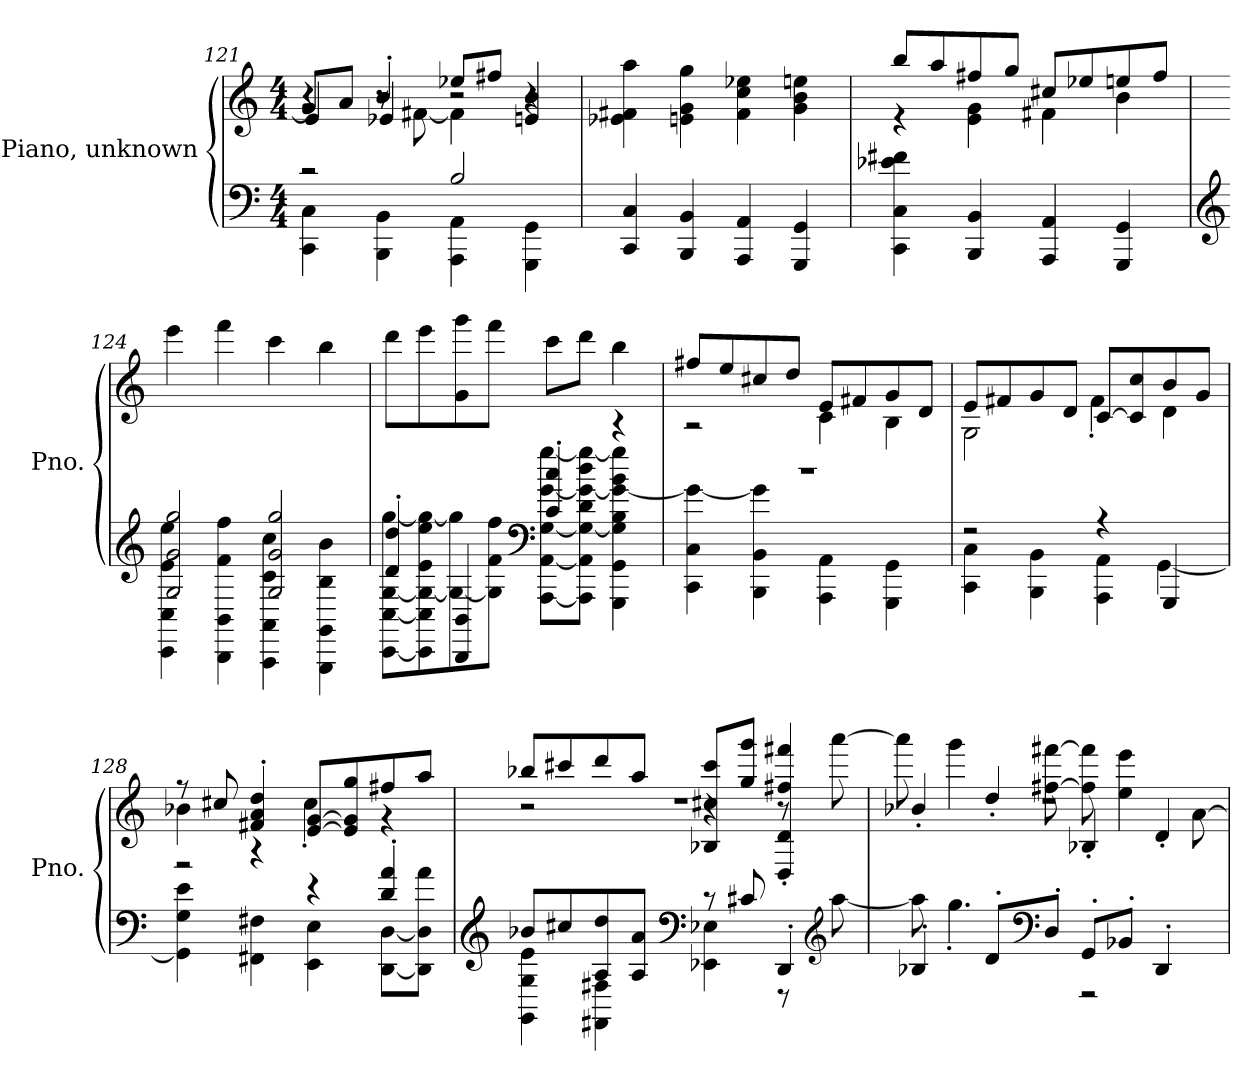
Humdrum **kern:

**kern	**kern
*part1	*part1
*staff2	*staff1
*I"Piano, unknown	*
*I'Pno.	*
*clefF4	*clefG2
*k[]	*k[]
*M4/4	*M4/4
=121	=121
*^	*^
*	*	*	*^
2r	4CC\ 4C\	8g/L]	4r	4e/
.	.	8a/J	.	.
.	4BBB\ 4BB\	4b'/	8r	4e-X/
.	.	.	[8f#X\	.
2B/	4AAA\ 4AA\	8ee-X/L	4f#\]	2r
.	.	8ff#X/J	.	.
.	4GGG\ 4GG\	4en/ 4b/	4r	.
*v	*v	*	*	*
*	*v	*v	*v
=122	=122
4CC/ 4C/	4e-X\ 4f#X\ 4aa\
4BBB/ 4BB/	4en\ 4g\ 4gg\
4AAA/ 4AA/	4f#\ 4cc\ 4ee-X\
4GGG/ 4GG/	4g\ 4b\ 4een\
!!LO:PB:g=z
=123	=123
*	*^
4CC\ 4C\ 4e-X\ 4f#X\	8bb/L	4r
.	8aa/	.
4BBB/ 4BB/	8ff#X/	4e\ 4g\
.	8gg/J	.
4AAA/ 4AA/	8cc#X/L	4f#X\
.	8ee-X/	.
4GGG/ 4GG/	8een/	4b\
.	8ff#/J	.
*	*v	*v
=124	=124
*clefG2	*
*^	*
2G/ 2g/ 2gg/	4CC\ 4C\ 4e\ 4ee\	4eee\
.	4BBB\ 4BB\ 4f\ 4ff\	4fff\
2G/ 2g/ 2gg/	4AAA\ 4AA\ 4c\ 4cc\	4ccc\
.	4GGG\ 4GG\ 4B\ 4b\	4bb\
=125	=125	=125
4d/' 4dd/'	[8CC\ [8C\ [8G\ [8gg\L	8ddd\L
.	8CC\] 8C\] 8G\_ 8e\ 8ee\ 8gg\_	8eee\
4BBB/ 4BB/	8G\_ 8gg\]	8g\ 8ggg\
.	8G\] 8f\ 8ff\J	8fff\J
*clefF4	*	*
4c/' 4cc/'	[8AAA\ [8AA\ [8G\ [8g\ [8gg\L	8ccc\L
.	8AAA\] 8AA\] 8G\_ 8d\ 8g\_ 8dd\ 8gg\_J	8ddd\J
4r	4GGG\ 4GG\ 4G\] 4B\ 4g\_ 4b\ 4gg\]	4bb\
!!LO:LB:g=z
=126	=126	=126
*	*	*^
1r	4CC\ 4C\ 4g\_	8ff#X/L	2r
.	.	8ee/	.
.	4BBB\ 4BB\ 4g\]	8cc#X/	.
.	.	8dd/J	.
.	4AAA\ 4AA\	8e/L	4c\
.	.	8f#X/	.
.	4GGG\ 4GG\	8g/	4B\
.	.	8d/J	.
=127	=127	=127	=127
2r	4CC\ 4C\	8e/L	2G\
.	.	8f#X/	.
.	4BBB\ 4BB\	8g/	.
.	.	8d/J	.
4r	4AAA\ 4AA\	[8c/L	4f#'\
.	.	8c/] 8cc/	.
4GGG/	[4GG\	8b/	4d\
.	.	8g/J	.
=128	=128	=128	=128
2r	4GG\] 4G\ 4e\	8r	4b-X\
.	.	8cc#X/	.
.	4FF#X\ 4F#X\	4f#X/' 4a/' 4dd/'	4r
4r	4EE\ 4E\	[8e/ [8g/L	4cc#'\
.	.	8e/] 8g/] 8gg/	.
4d/' 4a/'	[8DD\ [8D\L	8ff#X/	4r
.	8DD\] 8D\] 8a\J	8aa/J	.
*	*	*v	*v
!!LO:LB:g=z
=129	=129	=129
*clefG2	*	*
*	*	*^
*	*	*	*^
8b-X/L	4GG\ 4G\ 4e\	1r	8bb-X/L	2r
8cc#X/	.	.	8ccc#X/	.
8A/ 8dd/	4FF#X\ 4F#X\	.	8ddd/	.
8A/ 8a/J	.	.	8aa/J	.
*clefF4	*	*	*	*
8r	4EE-X\ 4E-X\	.	8B-X/ 8cc#X/ 8ccc#/L	4r
8c#X/	.	.	8gg/ 8ggg/J	.
4DD'/	8r	.	4D/' 4d/' 4ff#X/' 4fff#X/'	8r
*clefG2	*	*	*	*
.	[8aa\	.	.	[8aaa\
=130	=130	=130	=130	=130
4B-X'/	8aa\]	1r	4b-X'/	8aaa\]
.	4.gg'\	.	.	4ggg\
8d'/L	.	.	4dd'/	.
*clefF4	*	*	*	*
8D'/J	.	.	.	[8ff#X\ [8fff#X\
8GG'/L	2r	.	4B-X'/	8ff#\] 8fff#\]
8BB-X'/J	.	.	.	4ee\ 4eee\
4DD'/	.	.	4d'/	.
.	.	.	.	[8a\
*v	*v	*	*	*
*	*v	*v	*v
=	=
*-	*-
